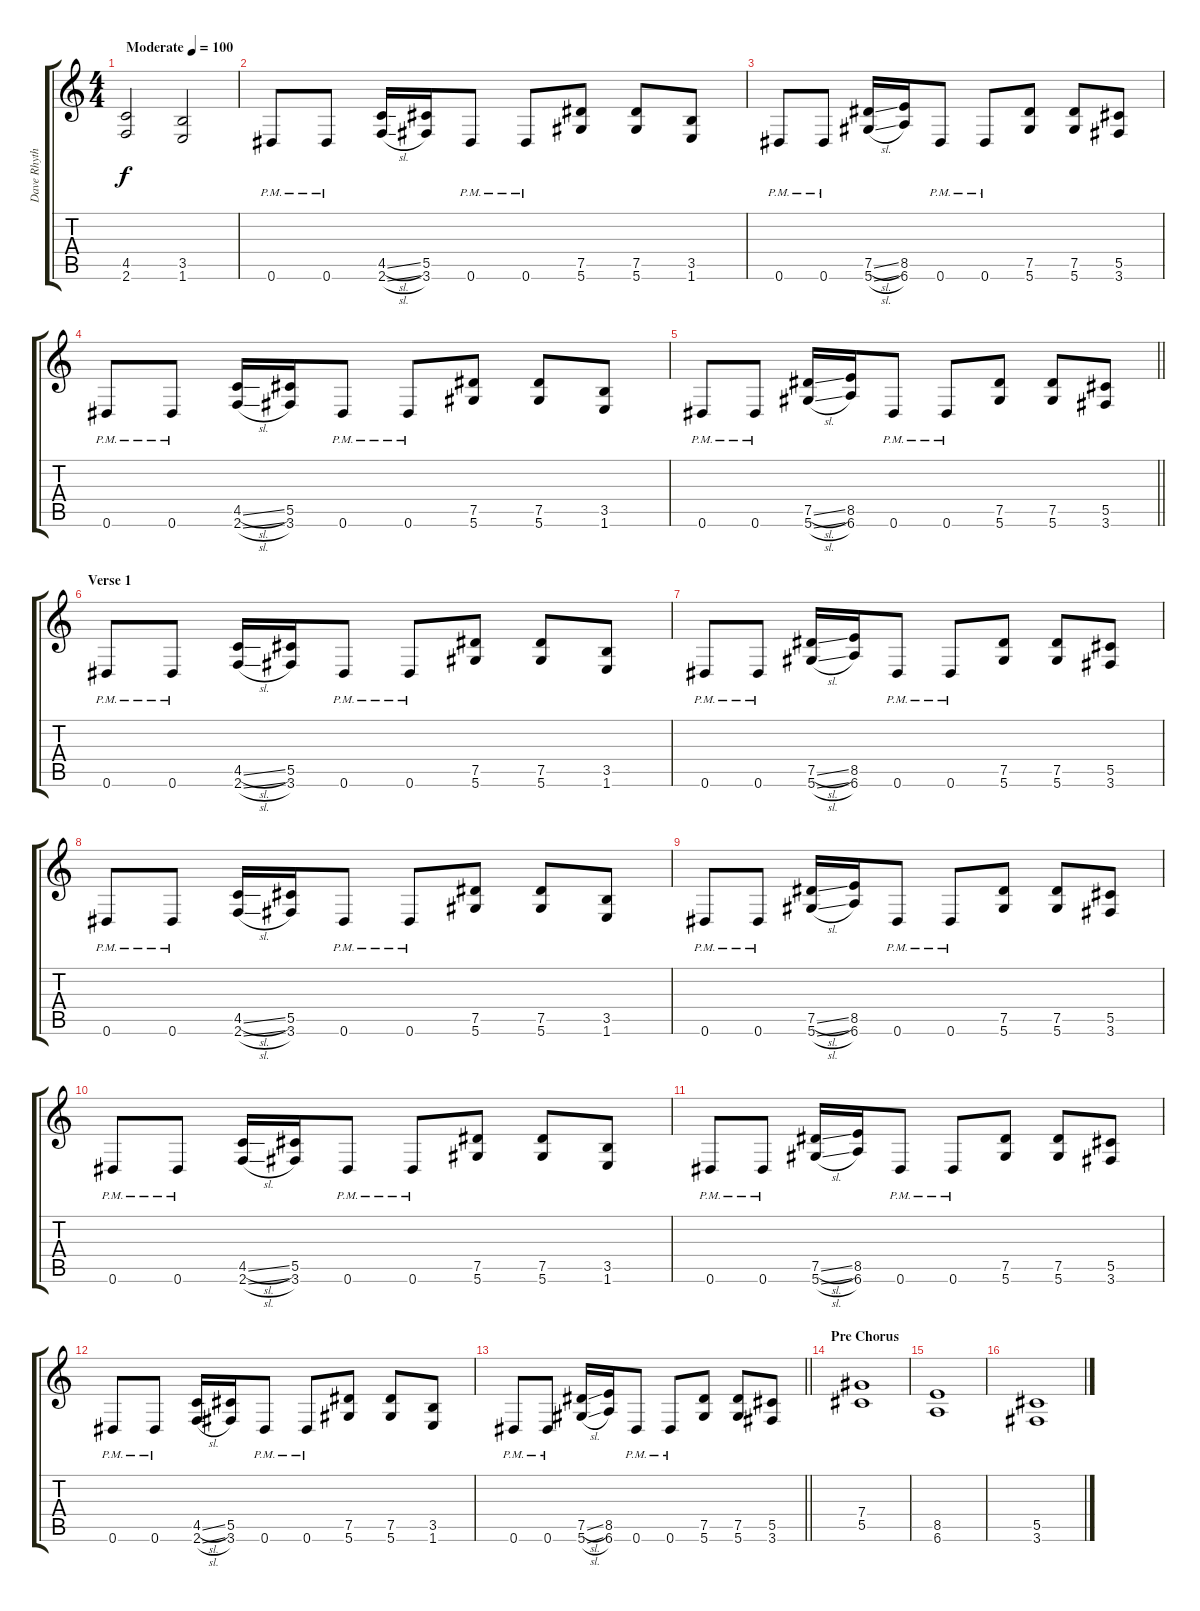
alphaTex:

\track ("Dave Rhythm" "Dave Rhyth") {instrument distortionguitar}
\staff {score tabs}
\tuning (Eb4 Bb3 Gb3 Db3 Ab2 Eb2) {hide}
\ts (4 4)
\tempo (100 "Moderate")
\clef g2
\ks c
(4.5 2.6).2{dy f instrument distortionguitar} (3.5 1.6).2 |
0.6{pm}.8 0.6{pm}.8 (4.5{sl} 2.6{sl}).16 (5.5 3.6).16 0.6{pm}.8 0.6{pm}.8 (7.5 5.6).8 (7.5 5.6).8 (3.5 1.6).8 |
0.6{pm}.8 0.6{pm}.8 (7.5{sl} 5.6{sl}).16 (8.5 6.6).16 0.6{pm}.8 0.6{pm}.8 (7.5 5.6).8 (7.5 5.6).8 (5.5 3.6).8 |
0.6{pm}.8 0.6{pm}.8 (4.5{sl} 2.6{sl}).16 (5.5 3.6).16 0.6{pm}.8 0.6{pm}.8 (7.5 5.6).8 (7.5 5.6).8 (3.5 1.6).8 |
\barLineRight lightlight
0.6{pm}.8 0.6{pm}.8 (7.5{sl} 5.6{sl}).16 (8.5 6.6).16 0.6{pm}.8 0.6{pm}.8 (7.5 5.6).8 (7.5 5.6).8 (5.5 3.6).8 |
\section ("" "Verse 1")
0.6{pm}.8 0.6{pm}.8 (4.5{sl} 2.6{sl}).16 (5.5 3.6).16 0.6{pm}.8 0.6{pm}.8 (7.5 5.6).8 (7.5 5.6).8 (3.5 1.6).8 |
0.6{pm}.8 0.6{pm}.8 (7.5{sl} 5.6{sl}).16 (8.5 6.6).16 0.6{pm}.8 0.6{pm}.8 (7.5 5.6).8 (7.5 5.6).8 (5.5 3.6).8 |
0.6{pm}.8 0.6{pm}.8 (4.5{sl} 2.6{sl}).16 (5.5 3.6).16 0.6{pm}.8 0.6{pm}.8 (7.5 5.6).8 (7.5 5.6).8 (3.5 1.6).8 |
0.6{pm}.8 0.6{pm}.8 (7.5{sl} 5.6{sl}).16 (8.5 6.6).16 0.6{pm}.8 0.6{pm}.8 (7.5 5.6).8 (7.5 5.6).8 (5.5 3.6).8 |
0.6{pm}.8 0.6{pm}.8 (4.5{sl} 2.6{sl}).16 (5.5 3.6).16 0.6{pm}.8 0.6{pm}.8 (7.5 5.6).8 (7.5 5.6).8 (3.5 1.6).8 |
0.6{pm}.8 0.6{pm}.8 (7.5{sl} 5.6{sl}).16 (8.5 6.6).16 0.6{pm}.8 0.6{pm}.8 (7.5 5.6).8 (7.5 5.6).8 (5.5 3.6).8 |
0.6{pm}.8 0.6{pm}.8 (4.5{sl} 2.6{sl}).16 (5.5 3.6).16 0.6{pm}.8 0.6{pm}.8 (7.5 5.6).8 (7.5 5.6).8 (3.5 1.6).8 |
\barLineRight lightlight
0.6{pm}.8 0.6{pm}.8 (7.5{sl} 5.6{sl}).16 (8.5 6.6).16 0.6{pm}.8 0.6{pm}.8 (7.5 5.6).8 (7.5 5.6).8 (5.5 3.6).8 |
\section ("" "Pre Chorus")
(7.4 5.5).1 |
(8.5 6.6).1 |
(5.5 3.6).1
